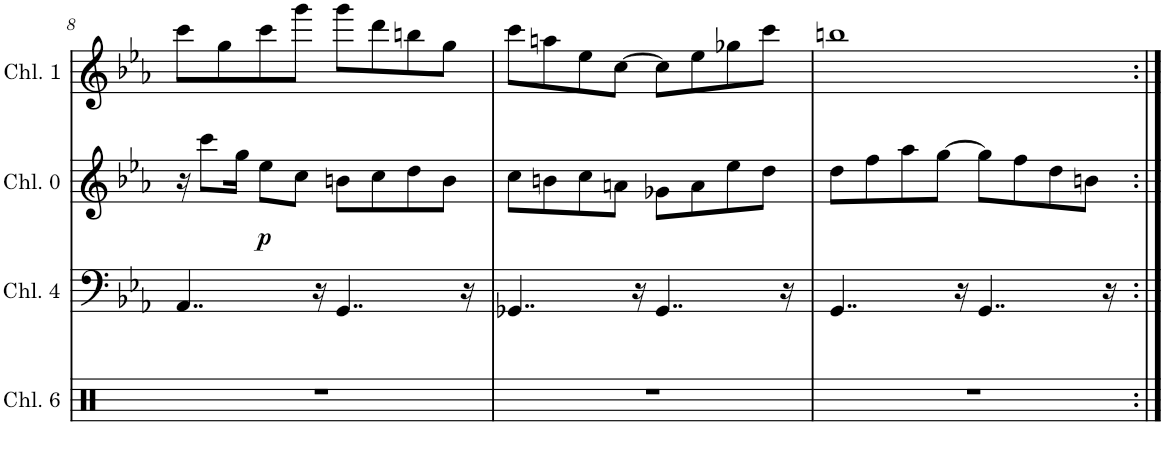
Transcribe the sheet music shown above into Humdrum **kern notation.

**kern	**kern	**kern	**dynam	**kern
*part4	*part3	*part2	*part2	*part1
*staff4	*staff3	*staff2	*staff2	*staff1
*I"Channel 6	*I"Channel 4	*I"Channel 0	*	*I"Channel 1
*I'Chl. 6	*I'Chl. 4	*I'Chl. 0	*	*I'Chl. 1
!!LO:PB:g=z
*clefX	*clefF4	*clefG2	*	*clefG2
*k[]	*k[b-e-a-]	*k[b-e-a-]	*	*k[b-e-a-]
*M4/4	*M4/4	*M4/4	*	*M4/4
=8	=8	=8	=8	=8
1r	4..AA-/	16r	.	8ccc\L
.	.	8ccc\L	.	.
.	.	.	.	8gg\
.	.	16gg\Jk	.	.
!	!	!	!LO:DY:b	!
.	.	8ee-\L	p	8ccc\
.	.	8cc\J	.	8ggg\J
.	16r	.	.	.
.	4..GG/	8bn\L	.	8ggg\L
.	.	8cc\	.	8ddd\
.	.	8dd\	.	8bbn\
.	.	8b\J	.	8gg\J
.	16r	.	.	.
=9	=9	=9	=9	=9
1r	4..GG-X/	8cc\L	.	8ccc\L
.	.	8bn\	.	8aan\
.	.	8cc\	.	8ee-\
.	.	8an\J	.	[8cc\J
.	16r	.	.	.
.	4..GG-/	8g-X\L	.	8cc\L]
.	.	8a\	.	8ee-\
.	.	8ee-\	.	8gg-X\
.	.	8dd\J	.	8ccc\J
.	16r	.	.	.
=10	=10	=10	=10	=10
1r	4..GG/	8dd\L	.	1bbn
.	.	8ff\	.	.
.	.	8aa-\	.	.
.	.	[8gg\J	.	.
.	16r	.	.	.
.	4..GG/	8gg\L]	.	.
.	.	8ff\	.	.
.	.	8dd\	.	.
.	.	8bn\J	.	.
.	16r	.	.	.
=:|!	=:|!	=:|!	=:|!	=:|!
*-	*-	*-	*-	*-
